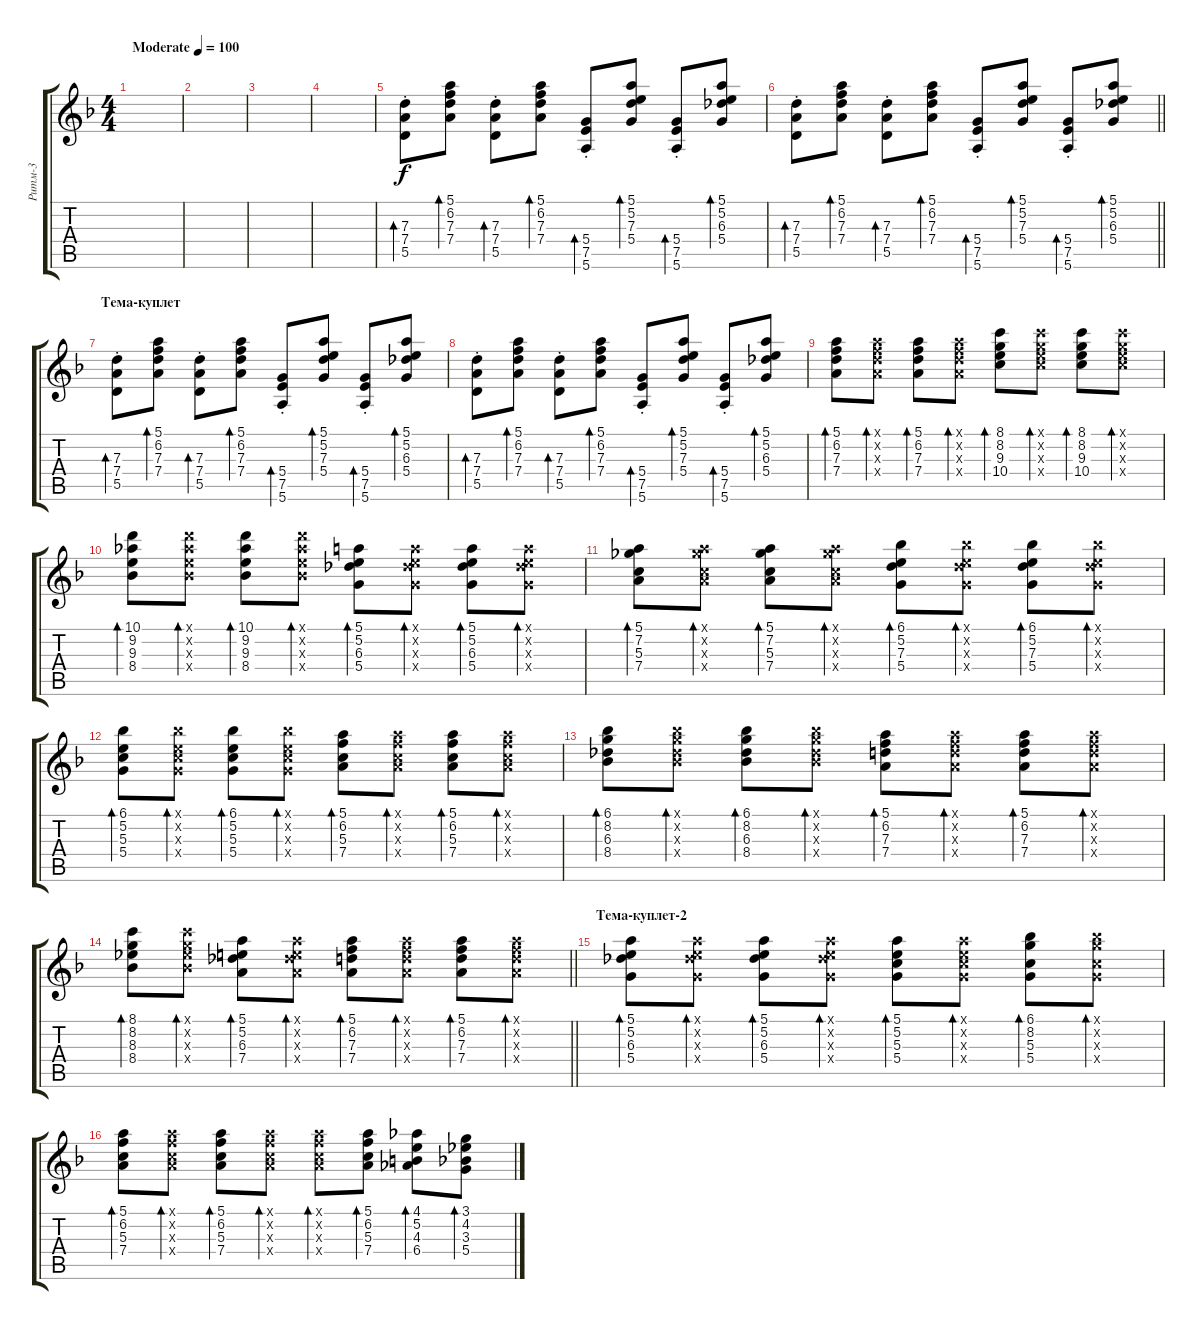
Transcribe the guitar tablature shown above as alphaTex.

\track ("Ритм-3" "Ритм-3") {instrument electricguitarmuted}
\staff {score tabs}
\tuning (E4 B3 G3 D3 A2 E2) {hide}
\ts (4 4)
\tempo (100 "Moderate")
\clef g2
\ks dminor
|
|
|
|
(7.3{st} 7.4{st} 5.5{st}).8{bd 30} (5.1 6.2 7.3 7.4).8{bd 30} (7.3{st} 7.4{st} 5.5{st}).8{bd 30} (5.1 6.2 7.3 7.4).8{bd 30} (5.4{st} 7.5{st} 5.6{st}).8{bd 30} (5.1 5.2 7.3 5.4).8{bd 30} (5.4{st} 7.5{st} 5.6{st}).8{bd 30} (5.1 5.2 6.3 5.4).8{bd 30} |
\barLineRight lightlight
(7.3{st} 7.4{st} 5.5{st}).8{bd 30} (5.1 6.2 7.3 7.4).8{bd 30} (7.3{st} 7.4{st} 5.5{st}).8{bd 30} (5.1 6.2 7.3 7.4).8{bd 30} (5.4{st} 7.5{st} 5.6{st}).8{bd 30} (5.1 5.2 7.3 5.4).8{bd 30} (5.4{st} 7.5{st} 5.6{st}).8{bd 30} (5.1 5.2 6.3 5.4).8{bd 30} |
\section ("" "Тема-куплет")
(7.3{st} 7.4{st} 5.5{st}).8{bd 30} (5.1 6.2 7.3 7.4).8{bd 30} (7.3{st} 7.4{st} 5.5{st}).8{bd 30} (5.1 6.2 7.3 7.4).8{bd 30} (5.4{st} 7.5{st} 5.6{st}).8{bd 30} (5.1 5.2 7.3 5.4).8{bd 30} (5.4{st} 7.5{st} 5.6{st}).8{bd 30} (5.1 5.2 6.3 5.4).8{bd 30} |
(7.3{st} 7.4{st} 5.5{st}).8{bd 30} (5.1 6.2 7.3 7.4).8{bd 30} (7.3{st} 7.4{st} 5.5{st}).8{bd 30} (5.1 6.2 7.3 7.4).8{bd 30} (5.4{st} 7.5{st} 5.6{st}).8{bd 30} (5.1 5.2 7.3 5.4).8{bd 30} (5.4{st} 7.5{st} 5.6{st}).8{bd 30} (5.1 5.2 6.3 5.4).8{bd 30} |
(5.1 6.2 7.3 7.4).8{bd 30} (5.1{x} 6.2{x} 7.3{x} 7.4{x}).8{bd 30} (5.1 6.2 7.3 7.4).8{bd 30} (5.1{x} 6.2{x} 7.3{x} 7.4{x}).8{bd 30} (8.1 8.2 9.3 10.4).8{bd 30} (8.1{x} 8.2{x} 9.3{x} 10.4{x}).8{bd 30} (8.1 8.2 9.3 10.4).8{bd 30} (8.1{x} 8.2{x} 9.3{x} 10.4{x}).8{bd 30} |
(10.1 9.2 9.3 8.4).8{bd 30} (10.1{x} 9.2{x} 9.3{x} 8.4{x}).8{bd 30} (10.1 9.2 9.3 8.4).8{bd 30} (10.1{x} 9.2{x} 9.3{x} 8.4{x}).8{bd 30} (5.1 5.2 6.3 5.4).8{bd 30} (5.1{x} 5.2{x} 6.3{x} 5.4{x}).8{bd 30} (5.1 5.2 6.3 5.4).8{bd 30} (5.1{x} 5.2{x} 6.3{x} 5.4{x}).8{bd 30} |
(5.1 7.2 5.3 7.4).8{bd 30} (5.1{x} 7.2{x} 5.3{x} 7.4{x}).8{bd 30} (5.1 7.2 5.3 7.4).8{bd 30} (5.1{x} 7.2{x} 5.3{x} 7.4{x}).8{bd 30} (6.1 5.2 7.3 5.4).8{bd 30} (6.1{x} 5.2{x} 7.3{x} 5.4{x}).8{bd 30} (6.1 5.2 7.3 5.4).8{bd 30} (6.1{x} 5.2{x} 7.3{x} 5.4{x}).8{bd 30} |
(6.1 5.2 5.3 5.4).8{bd 30} (6.1{x} 5.2{x} 5.3{x} 5.4{x}).8{bd 30} (6.1 5.2 5.3 5.4).8{bd 30} (6.1{x} 5.2{x} 5.3{x} 5.4{x}).8{bd 30} (5.1 6.2 5.3 7.4).8{bd 30} (5.1{x} 6.2{x} 5.3{x} 7.4{x}).8{bd 30} (5.1 6.2 5.3 7.4).8{bd 30} (5.1{x} 6.2{x} 5.3{x} 7.4{x}).8{bd 30} |
(6.1 8.2 6.3 8.4).8{bd 30} (6.1{x} 8.2{x} 6.3{x} 8.4{x}).8{bd 30} (6.1 8.2 6.3 8.4).8{bd 30} (6.1{x} 8.2{x} 6.3{x} 8.4{x}).8{bd 30} (5.1 6.2 7.3 7.4).8{bd 30} (5.1{x} 6.2{x} 7.3{x} 7.4{x}).8{bd 30} (5.1 6.2 7.3 7.4).8{bd 30} (5.1{x} 6.2{x} 7.3{x} 7.4{x}).8{bd 30} |
\barLineRight lightlight
(8.1 8.2 8.3 8.4).8{bd 30} (8.1{x} 8.2{x} 8.3{x} 8.4{x}).8{bd 30} (5.1 5.2 6.3 7.4).8{bd 30} (5.1{x} 5.2{x} 6.3{x} 7.4{x}).8{bd 30} (5.1 6.2 7.3 7.4).8{bd 30} (5.1{x} 6.2{x} 7.3{x} 7.4{x}).8{bd 30} (5.1 6.2 7.3 7.4).8{bd 30} (5.1{x} 6.2{x} 7.3{x} 7.4{x}).8{bd 30} |
\section ("" "Тема-куплет-2")
(5.1 5.2 6.3 5.4).8{bd 30} (5.1{x} 5.2{x} 6.3{x} 5.4{x}).8{bd 30} (5.1 5.2 6.3 5.4).8{bd 30} (5.1{x} 5.2{x} 6.3{x} 5.4{x}).8{bd 30} (5.1 5.2 5.3 5.4).8{bd 30} (5.1{x} 5.2{x} 5.3{x} 5.4{x}).8{bd 30} (6.1 8.2 5.3 5.4).8{bd 30} (6.1{x} 8.2{x} 5.3{x} 5.4{x}).8{bd 30} |
(5.1 6.2 5.3 7.4).8{bd 30} (5.1{x} 6.2{x} 5.3{x} 7.4{x}).8{bd 30} (5.1 6.2 5.3 7.4).8{bd 30} (5.1{x} 6.2{x} 5.3{x} 7.4{x}).8{bd 30} (5.1{x} 6.2{x} 5.3{x} 7.4{x}).8{bd 30} (5.1 6.2 5.3 7.4).8{bd 30} (4.1 5.2 4.3 6.4).8{bd 30} (3.1 4.2 3.3 5.4).8{bd 30}
